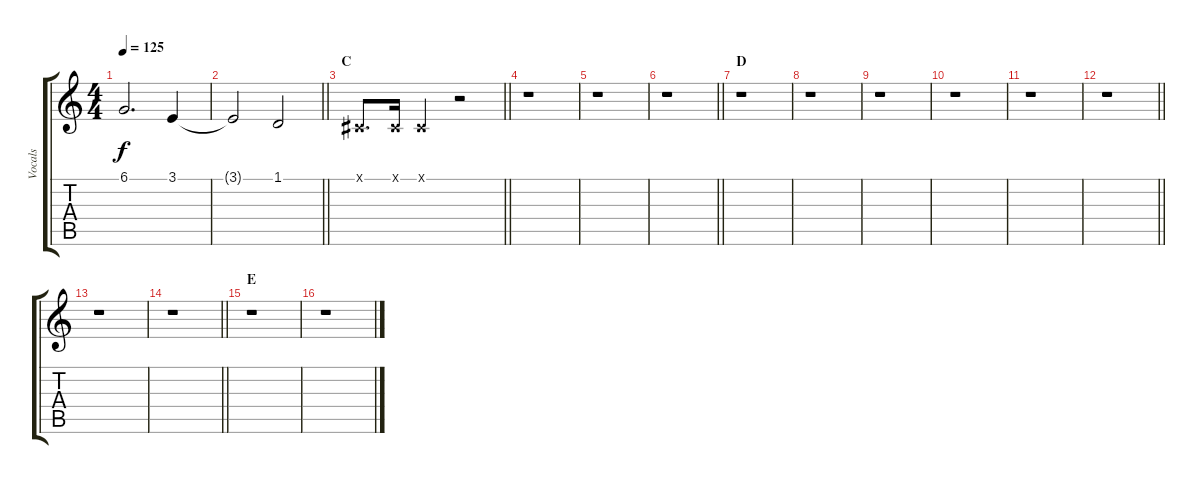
\track ("Vocals" "Vocals") {instrument voiceoohs}
\staff {score tabs}
\tuning (Db4 Ab3 E3 B2 Gb2 B1) {hide}
\ts (4 4)
\tempo 125
\clef g2
\ks c
6.1{t}.2{d dy f} 3.1.4 |
\barLineRight lightlight
3.1{t}.2 1.1.2 |
\section ("" "C")
\barLineRight lightlight
0.1{x}.8{d} 0.1{x}.16 0.1{x}.4 r.2 |
r.1 |
r.1 |
\barLineRight lightlight
r.1 |
\section ("" "D")
r.1 |
r.1 |
r.1 |
r.1 |
r.1 |
\barLineRight lightlight
r.1 |
r.1 |
\barLineRight lightlight
r.1 |
\section ("" "E")
r.1 |
r.1
